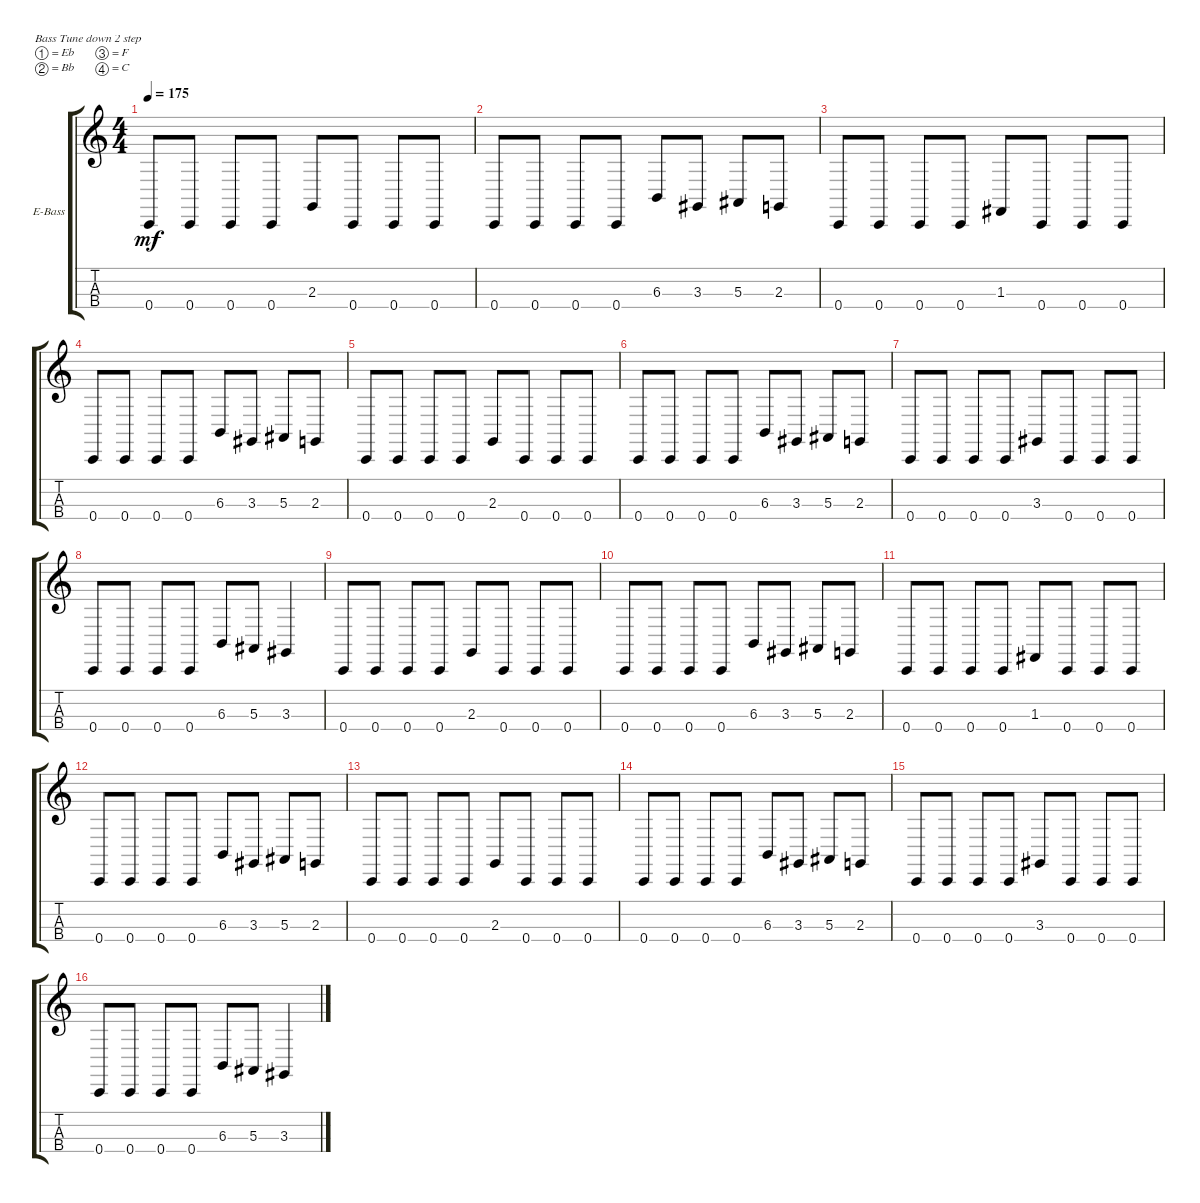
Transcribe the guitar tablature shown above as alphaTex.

\defaultSystemsLayout 4
\bracketExtendMode groupsimilarinstruments
\firstSystemTrackNameOrientation horizontal
\otherSystemsTrackNameOrientation horizontal
\track ("Electric Bass" "E-Bass") {instrument electricbassfinger}
\staff {score tabs}
\tuning (Eb2 Bb1 F1 C1)
\ts (4 4)
\tempo 175
\clef g2
\scale
0.487395
\ks c
0.4.8{dy mf instrument electricbassfinger} 0.4.8 0.4.8 0.4.8 2.3.8 0.4.8 0.4.8 0.4.8 |
\scale
0.256303 0.4.8 0.4.8 0.4.8 0.4.8 6.3.8 3.3.8 5.3.8 2.3.8 |
\scale
0.256303 0.4.8 0.4.8 0.4.8 0.4.8 1.3.8 0.4.8 0.4.8 0.4.8 |
\scale
0.333333 0.4.8 0.4.8 0.4.8 0.4.8 6.3.8 3.3.8 5.3.8 2.3.8 |
\scale
0.333333 0.4.8 0.4.8 0.4.8 0.4.8 2.3.8 0.4.8 0.4.8 0.4.8 |
\scale
0.333333 0.4.8 0.4.8 0.4.8 0.4.8 6.3.8 3.3.8 5.3.8 2.3.8 |
\scale
0.333333 0.4.8 0.4.8 0.4.8 0.4.8 3.3.8 0.4.8 0.4.8 0.4.8 |
\scale
0.333333 0.4.8 0.4.8 0.4.8 0.4.8 6.3.8 5.3.8 3.3.4 |
\scale
0.333333 0.4.8 0.4.8 0.4.8 0.4.8 2.3.8 0.4.8 0.4.8 0.4.8 |
\scale
0.333333 0.4.8 0.4.8 0.4.8 0.4.8 6.3.8 3.3.8 5.3.8 2.3.8 |
\scale
0.333333 0.4.8 0.4.8 0.4.8 0.4.8 1.3.8 0.4.8 0.4.8 0.4.8 |
\scale
0.333333 0.4.8 0.4.8 0.4.8 0.4.8 6.3.8 3.3.8 5.3.8 2.3.8 |
\scale
0.333333 0.4.8 0.4.8 0.4.8 0.4.8 2.3.8 0.4.8 0.4.8 0.4.8 |
\scale
0.333333 0.4.8 0.4.8 0.4.8 0.4.8 6.3.8 3.3.8 5.3.8 2.3.8 |
\scale
0.333333 0.4.8 0.4.8 0.4.8 0.4.8 3.3.8 0.4.8 0.4.8 0.4.8 |
\scale
0.333333 0.4.8 0.4.8 0.4.8 0.4.8 6.3.8 5.3.8 3.3.4
